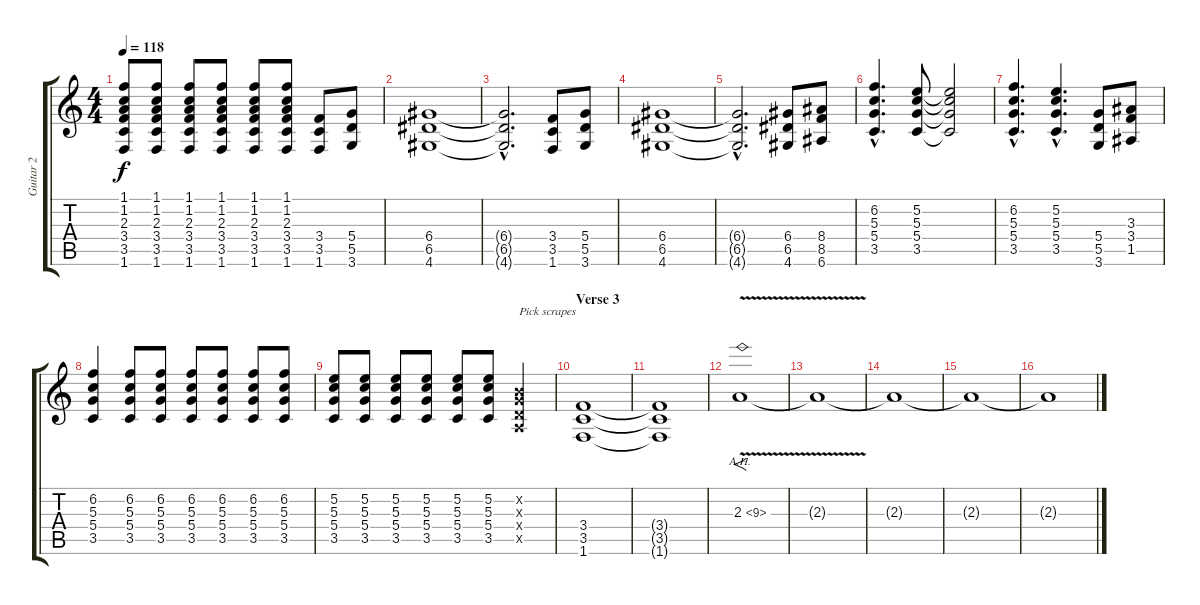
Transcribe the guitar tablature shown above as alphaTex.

\track ("Guitar 2" "Guitar 2") {instrument overdrivenguitar}
\staff {score tabs}
\tuning (E4 B3 G3 D3 A2 E2) {hide}
\ts (4 4)
\tempo 118
\clef g2
\ks c
(1.1 1.2 2.3 3.4 3.5 1.6).8{dy f} (1.1 1.2 2.3 3.4 3.5 1.6).8 (1.1 1.2 2.3 3.4 3.5 1.6).8 (1.1 1.2 2.3 3.4 3.5 1.6).8 (1.1 1.2 2.3 3.4 3.5 1.6).8 (1.1 1.2 2.3 3.4 3.5 1.6).8 (3.4 3.5 1.6).8 (5.4 5.5 3.6).8 |
(6.4 6.5 4.6).1 |
(6.4{hac t} 6.5{hac t} 4.6{hac t}).2{d} (3.4 3.5 1.6).8 (5.4 5.5 3.6).8 |
(6.4 6.5 4.6).1 |
(6.4{hac t} 6.5{hac t} 4.6{hac t}).2{d} (6.4 6.5 4.6).8 (8.4 8.5 6.6).8 |
(6.2{hac} 5.3{hac} 5.4{hac} 3.5{hac}).4{d} (5.2 5.3 5.4 3.5).8 (5.2{t} 5.3{t} 5.4{t} 3.5{t}).2 |
(6.2{hac} 5.3{hac} 5.4{hac} 3.5{hac}).4{d} (5.2{hac} 5.3{hac} 5.4{hac} 3.5{hac}).4{d} (5.4 5.5 3.6).8 (3.3 3.4 1.5).8 |
(6.2 5.3 5.4 3.5).4 (6.2 5.3 5.4 3.5).8 (6.2 5.3 5.4 3.5).8 (6.2 5.3 5.4 3.5).8 (6.2 5.3 5.4 3.5).8 (6.2 5.3 5.4 3.5).8 (6.2 5.3 5.4 3.5).8 |
(5.2 5.3 5.4 3.5).8 (5.2 5.3 5.4 3.5).8 (5.2 5.3 5.4 3.5).8 (5.2 5.3 5.4 3.5).8 (5.2 5.3 5.4 3.5).8 (5.2 5.3 5.4 3.5).8 (0.2{x} 0.3{x} 0.4{x} 0.5{x}).4{txt "Pick scrapes"} |
\section ("" "Verse 3")
(3.4 3.5 1.6).1 |
(3.4{t} 3.5{t} 1.6{t}).1 |
2.3{ah 7 v}.1{f} |
2.3{t}.1 |
2.3{t}.1 |
2.3{t}.1 |
2.3{t}.1
